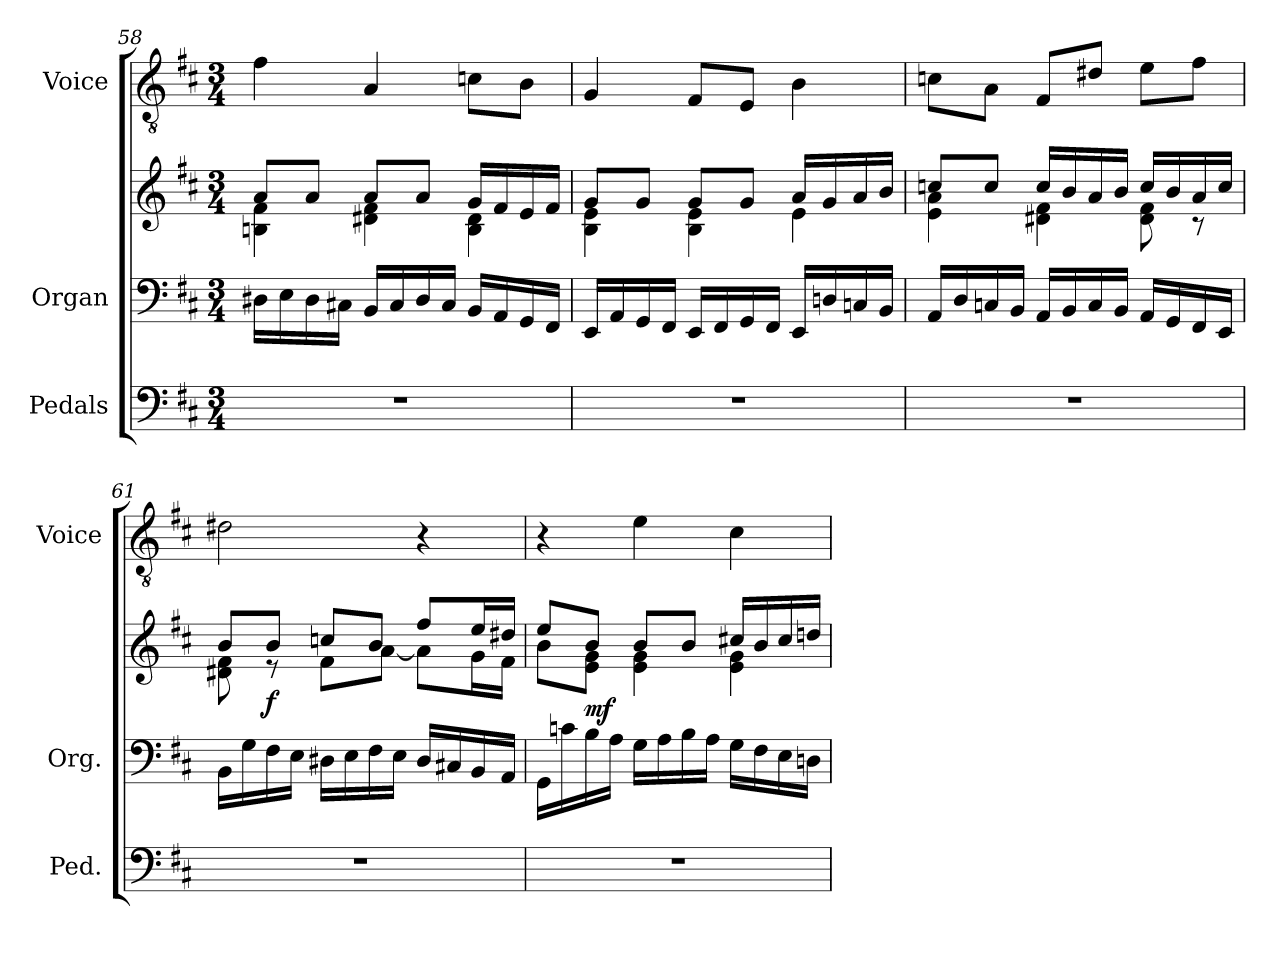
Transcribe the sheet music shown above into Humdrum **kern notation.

**kern	**kern	**kern	**dynam	**kern
*part3	*part2	*part2	*part2	*part1
*staff4	*staff3	*staff2	*staff2/3	*staff1
*I"Pedals	*I"Organ	*	*	*I"Voice
*I'Ped.	*I'Org.	*	*	*I'Voice
*clefF4	*clefF4	*clefG2	*	*clefGv2
*	*	*	*	*ITrd7c12
*k[f#c#]	*k[f#c#]	*k[f#c#]	*	*k[f#c#]
*b:	*b:	*b:	*	*b:
*M3/4	*M3/4	*M3/4	*	*M3/4
=58	=58	=58	=58	=58
!LO:N:vis=1	!	!	!	!
*	*	*^	*	*
2.r	16D#Xi\LL	8ai/L	4Bni\ 4f#i	.	4F#i\
.	16Ei\	.	.	.	.
.	16D#i\	8ai/J	.	.	.
.	16C#Xi\JJ	.	.	.	.
.	16BBi/LL	8ai/L	4d#Xi\ 4f#i	.	4AAi/
.	16C#i/	.	.	.	.
.	16D#i/	8ai/J	.	.	.
.	16C#i/JJ	.	.	.	.
.	16BBi/LL	16gi/LL	4Bi\ 4d#i	.	8Cni\L
.	16AAi/	16f#i/	.	.	.
.	16GGi/	16ei/	.	.	8BBi\J
.	16FF#i/JJ	16f#i/JJ	.	.	.
=59	=59	=59	=59	=59	=59
!LO:N:vis=1	!	!	!	!	!
2.r	16EEi/LL	8gi/L	4Bi\ 4ei	.	4GGi/
.	16AAi/	.	.	.	.
.	16GGi/	8gi/J	.	.	.
.	16FF#i/JJ	.	.	.	.
.	16EEi/LL	8gi/L	4Bi\ 4ei	.	8FF#i/L
.	16FF#i/	.	.	.	.
.	16GGi/	8gi/J	.	.	8EEi/J
.	16FF#i/JJ	.	.	.	.
.	16EEi/LL	16ai/LL	4ei\	.	4BBi\
.	16Dni/	16gi/	.	.	.
.	16Cni/	16ai/	.	.	.
.	16BBi/JJ	16bi/JJ	.	.	.
!!LO:PB:g=z
=60	=60	=60	=60	=60	=60
!LO:N:vis=1	!	!	!	!	!
2.r	16AAi/LL	8ccni/L	4ei\ 4ai	.	8Cni\L
.	16Di/	.	.	.	.
.	16Cni/	8cci/J	.	.	8AAi\J
.	16BBi/JJ	.	.	.	.
.	16AAi/LL	16cci/LL	4d#Xi\ 4f#i	.	8FF#i/L
.	16BBi/	16bi/	.	.	.
.	16Ci/	16ai/	.	.	8D#Xi/J
.	16BBi/JJ	16bi/JJ	.	.	.
.	16AAi/LL	16cci/LL	8d#i\ 8f#i	.	8Ei\L
.	16GGi/	16bi/	.	.	.
.	16FF#i/	16ai/	8r	.	8F#i\J
.	16EEi/JJ	16cci/JJ	.	.	.
=61	=61	=61	=61	=61	=61
!LO:N:vis=1	!	!	!	!	!
2.r	16BBi\LL	8bi/L	8d#Xi\ 8f#i	.	2D#Xi\
.	16Gi\	.	.	.	.
.	16F#i\	8bi/J	8r	f	.
.	16Ei\JJ	.	.	.	.
.	16D#Xi\LL	8ccni/L	8f#i\L	.	.
.	16Ei\	.	.	.	.
.	16F#i\	8bi/J	[<8ai\J	.	.
.	16Ei\JJ	.	.	.	.
.	16D#i/LL	8ff#i/L	8ai\L]	.	4r
.	16C#Xi/	.	.	.	.
.	16BBi/	16eei/L	16gi\L	.	.
.	16AAi/JJ	16dd#Xi/JJ	16f#i\JJ	.	.
=62	=62	=62	=62	=62	=62
!LO:N:vis=1	!	!	!	!	!
2.r	16GGi\LL	8eei/L	8bi\L	.	4r
.	16cni\	.	.	.	.
.	16Bi\	8bi/J	8ei\ 8giJ	mf	.
.	16Ai\JJ	.	.	.	.
.	16Gi\LL	8bi/L	4ei\ 4gi	.	4Ei\
.	16Ai\	.	.	.	.
.	16Bi\	8bi/J	.	.	.
.	16Ai\JJ	.	.	.	.
.	16Gi\LL	16cc#Xi/LL	4ei\ 4gi	.	4C#i\
.	16F#i\	16bi/	.	.	.
.	16Ei\	16cc#i/	.	.	.
.	16Dni\JJ	16ddni/JJ	.	.	.
*	*	*v	*v	*	*
=	=	=	=	=
*-	*-	*-	*-	*-
